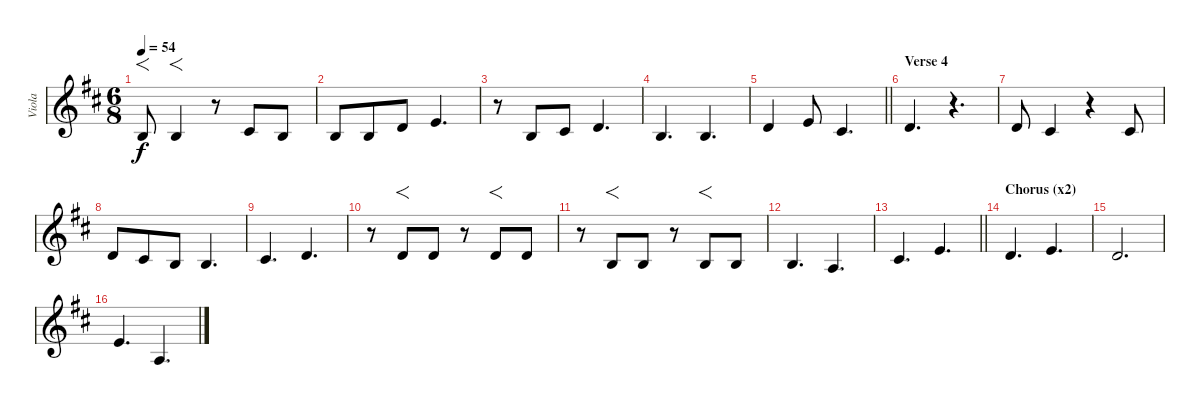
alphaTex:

\track ("Viola" "Viola") {instrument viola}
\staff {score}
\tuning (A4 D4 G3 C3) {hide}
\ts (6 8)
\tempo 54
\clef g2
\ks d
4.3.8{f dy f} 4.3.4{f} r.8 13.4.8 11.4.8 |
11.4.8{volume 13} 4.3.8 0.2.8 2.2.4{d volume 10} |
r.8{volume 13} 4.3.8 6.3.8 0.2.4{d volume 10} |
4.3.4{d} 4.3.4{d} |
\barLineRight lightlight
0.2.4 2.2.8 6.3.4{d} |
\section ("" "Verse 4")
0.2.4{d} r.4{d} |
0.2.8 6.3.4 r.4 6.3.8 |
0.2.8 6.3.8 4.3.8 4.3.4{d} |
6.3.4{d} 0.2.4{d} |
r.8 0.2.8{f} 0.2.8 r.8 0.2.8{f} 0.2.8 |
r.8 4.3.8{f} 4.3.8 r.8 11.4.8{f} 4.3.8 |
4.3.4{d} 2.3.4{d} |
\barLineRight lightlight
6.3.4{d volume 14} 2.2.4{d} |
\section ("" "Chorus (x2)")
7.3.4{d} 9.3.4{d} |
7.3.2{d} |
2.2.4{d} 9.4.4{d}
